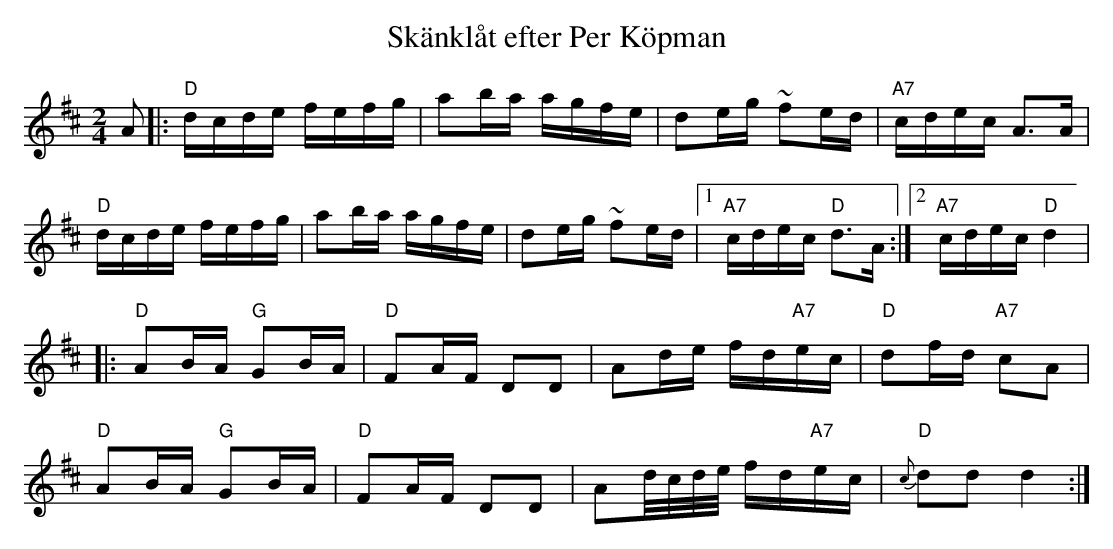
X:1
T:Skänklåt efter Per Köpman
L:1/16
M:2/4
K:D
A2 |: "D"dcde fefg | a2ba agfe | d2eg ~f2ed | "A7"cdec A2>A2 |
"D"dcde fefg | a2ba agfe | d2eg ~f2ed |1 "A7"cdec "D"d2>A2 :|2 "A7"cdec "D"d4 |
|:"D"A2BA "G"G2BA | "D"F2AF D2D2 | A2de fd"A7"ec | "D"d2fd "A7"c2A2 |
"D"A2BA "G"G2BA | "D"F2AF D2D2 | A2d/c/d/e/ fd"A7"ec | "D"{c}d2d2d4 :|]
